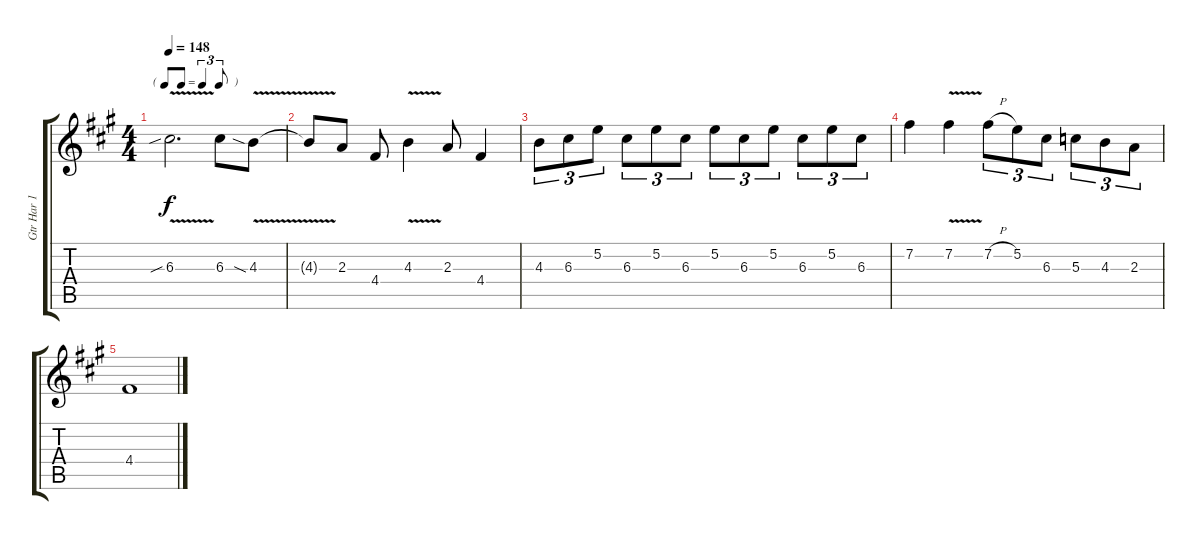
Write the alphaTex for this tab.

\track ("Gtr Har 1" "Gtr Har 1") {instrument overdrivenguitar}
\staff {score tabs}
\tuning (E4 B3 G3 D3 A2 E2) {hide}
\ts (4 4)
\tf triplet8th
\tempo 148
\clef g2
\ks f#minor
6.3{v sib}.2{d dy f} 6.3.8 4.3{v sia}.8 |
4.3{t}.8 2.3.8 4.4.8 4.3{v}.4 2.3.8 4.4.4 |
4.3.8{tu (3 2)} 6.3.8{tu (3 2)} 5.2.8{tu (3 2)} 6.3.8{tu (3 2)} 5.2.8{tu (3 2)} 6.3.8{tu (3 2)} 5.2.8{tu (3 2)} 6.3.8{tu (3 2)} 5.2.8{tu (3 2)} 6.3.8{tu (3 2)} 5.2.8{tu (3 2)} 6.3.8{tu (3 2)} |
7.2.4 7.2{v}.4 7.2{h}.8{tu (3 2)} 5.2.8{tu (3 2)} 6.3.8{tu (3 2)} 5.3.8{tu (3 2)} 4.3.8{tu (3 2)} 2.3.8{tu (3 2)} |
4.4.1
